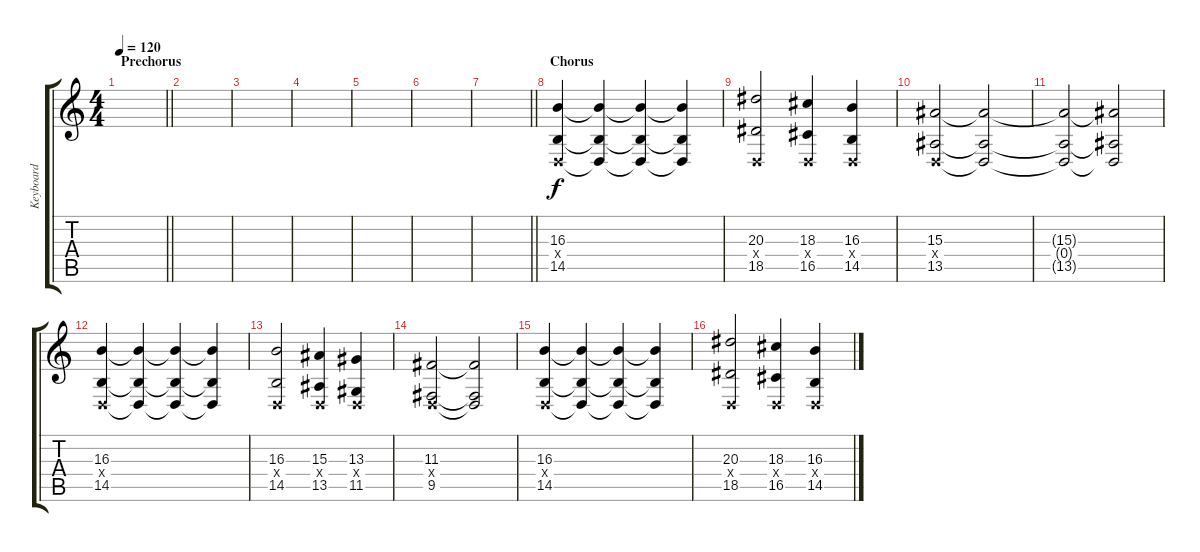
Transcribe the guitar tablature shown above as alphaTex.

\track ("Keyboard" "Keyboard") {instrument harpsichord}
\staff {score tabs}
\tuning (E4 B3 G3 D3 A2 E2) {hide}
\ts (4 4)
\section ("" "Prechorus")
\tempo 120
\clef g2
\barLineRight lightlight
\ks c
|
|
|
|
|
|
\barLineRight lightlight
|
\section ("" "Chorus")
(16.3 0.4{x} 14.5).4 (16.3{t} 0.4{t} 14.5{t}).4 (16.3{t} 0.4{t} 14.5{t}).4 (16.3{t} 0.4{t} 14.5{t}).4 |
(20.3 0.4{x} 18.5).2 (18.3 0.4{x} 16.5).4 (16.3 0.4{x} 14.5).4 |
(15.3 0.4{x} 13.5).2 (15.3{t} 0.4{t} 13.5{t}).2 |
(15.3{t} 0.4{t} 13.5{t}).2 (15.3{t} 0.4{t} 13.5{t}).2 |
(16.3 0.4{x} 14.5).4 (16.3{t} 0.4{t} 14.5{t}).4 (16.3{t} 0.4{t} 14.5{t}).4 (16.3{t} 0.4{t} 14.5{t}).4 |
(16.3 0.4{x} 14.5).2 (15.3 0.4{x} 13.5).4 (13.3 0.4{x} 11.5).4 |
(11.3 0.4{x} 9.5).2 (11.3{t} 0.4{t} 9.5{t}).2 |
(16.3 0.4{x} 14.5).4 (16.3{t} 0.4{t} 14.5{t}).4 (16.3{t} 0.4{t} 14.5{t}).4 (16.3{t} 0.4{t} 14.5{t}).4 |
(20.3 0.4{x} 18.5).2 (18.3 0.4{x} 16.5).4 (16.3 0.4{x} 14.5).4
